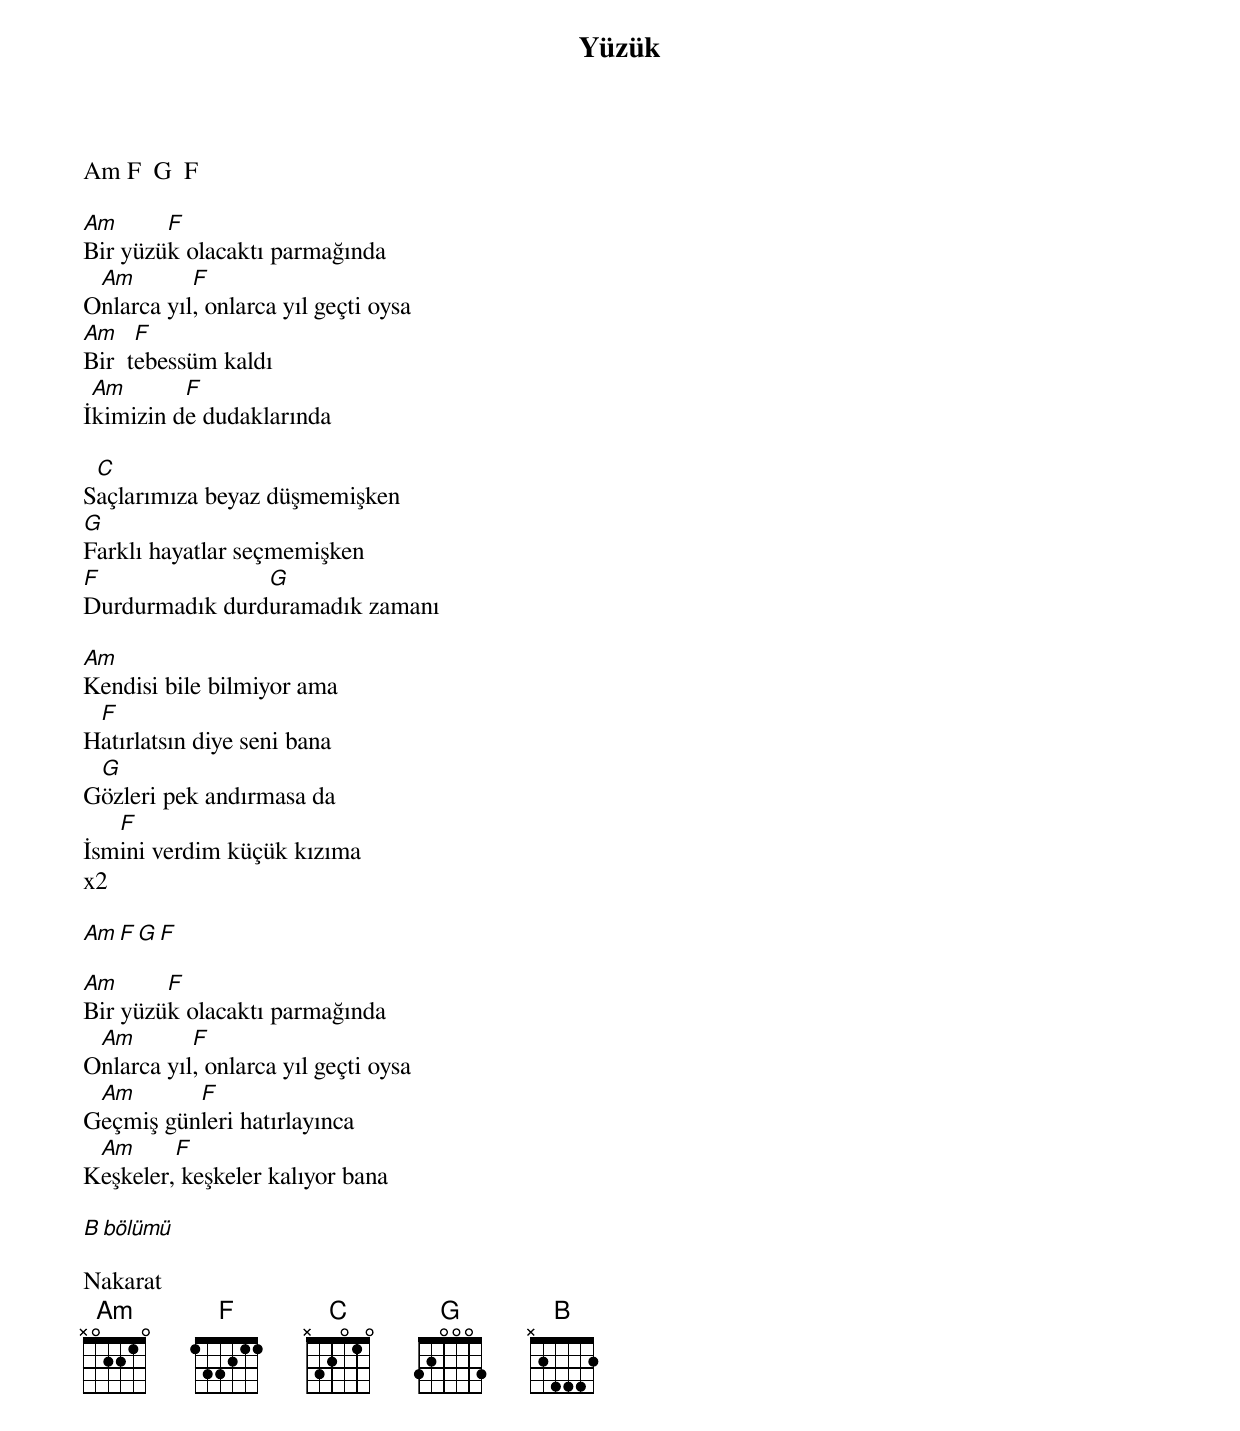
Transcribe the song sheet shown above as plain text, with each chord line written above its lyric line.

{title: Yüzük}
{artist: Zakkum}

Am F  G  F

Am      F
Bir yüzük olacaktı parmağında
 Am        F
Onlarca yıl, onlarca yıl geçti oysa
Am    F
Bir  tebessüm kaldı
 Am       F
İkimizin de dudaklarında

 C
Saçlarımıza beyaz düşmemişken
G
Farklı hayatlar seçmemişken
F               G
Durdurmadık durduramadık zamanı

Am
Kendisi bile bilmiyor ama
 F
Hatırlatsın diye seni bana
 G
Gözleri pek andırmasa da
   F
İsmini verdim küçük kızıma
x2

Am  F  G  F

Am      F
Bir yüzük olacaktı parmağında
 Am        F
Onlarca yıl, onlarca yıl geçti oysa
 Am       F
Geçmiş günleri hatırlayınca
 Am      F
Keşkeler, keşkeler kalıyor bana

B bölümü

Nakarat
